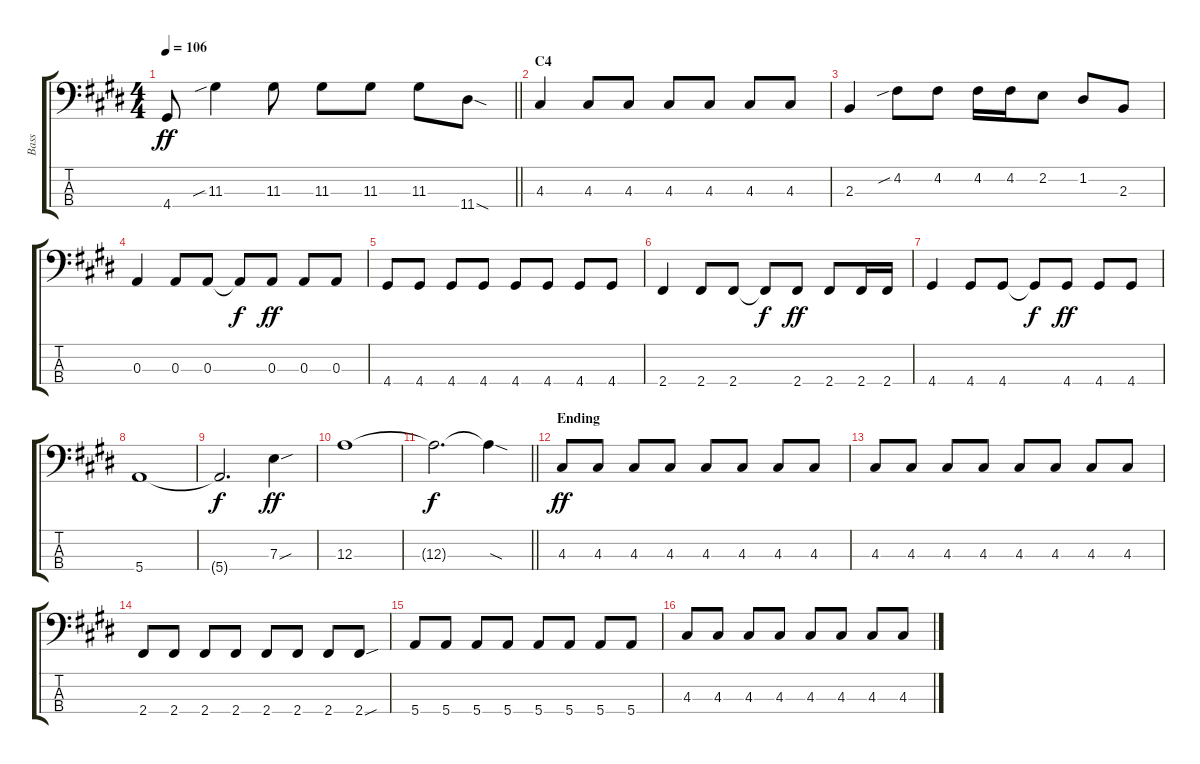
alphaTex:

\track ("Bass" "Bass") {instrument electricbasspick}
\staff {score tabs}
\tuning (G2 D2 A1 E1) {hide}
\ts (4 4)
\tempo 106
\clef f4
\barLineRight lightlight
\ks e
4.4.8{dy ff} 11.3{sib}.4 11.3.8 11.3.8 11.3.8 11.3.8 11.4{sod}.8 |
\section ("" "C4")
4.3.4 4.3.8 4.3.8 4.3.8 4.3.8 4.3.8 4.3.8 |
2.3.4 4.2{sib}.8 4.2.8 4.2.16 4.2.16 2.2.8 1.2.8 2.3.8 |
0.3.4 0.3.8 0.3.8 0.3{t}.8{dy f} 0.3.8{dy ff} 0.3.8 0.3.8 |
4.4.8 4.4.8 4.4.8 4.4.8 4.4.8 4.4.8 4.4.8 4.4.8 |
2.4.4 2.4.8 2.4.8 2.4{t}.8{dy f} 2.4.8{dy ff} 2.4.8 2.4.16 2.4.16 |
4.4.4 4.4.8 4.4.8 4.4{t}.8{dy f} 4.4.8{dy ff} 4.4.8 4.4.8 |
5.4.1 |
5.4{t}.2{d dy f} 7.3{sou}.4{dy ff} |
12.3.1 |
\barLineRight lightlight
12.3{t}.2{d dy f} 12.3{sod t}.4 |
\section ("" "Ending")
4.3.8{dy ff} 4.3.8 4.3.8 4.3.8 4.3.8 4.3.8 4.3.8 4.3.8 |
4.3.8 4.3.8 4.3.8 4.3.8 4.3.8 4.3.8 4.3.8 4.3.8 |
2.4.8 2.4.8 2.4.8 2.4.8 2.4.8 2.4.8 2.4.8 2.4{sou}.8 |
5.4.8 5.4.8 5.4.8 5.4.8 5.4.8 5.4.8 5.4.8 5.4.8 |
4.3.8 4.3.8 4.3.8 4.3.8 4.3.8 4.3.8 4.3.8 4.3.8
